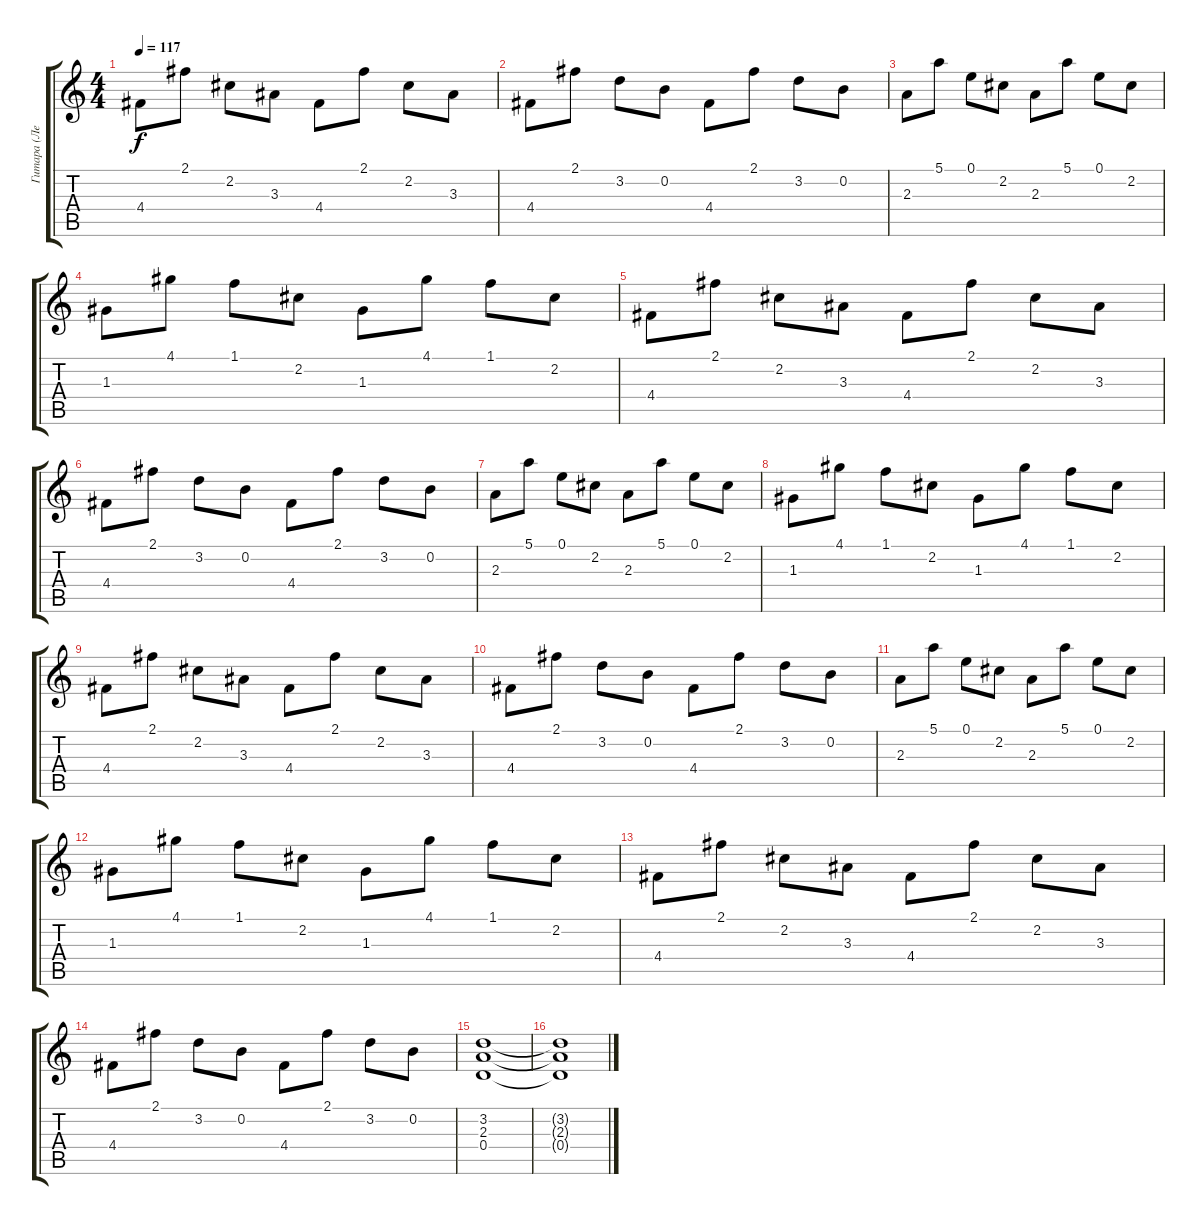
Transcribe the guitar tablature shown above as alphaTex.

\track ("Гитара (Летов)" "Гитара (Ле") {instrument overdrivenguitar}
\staff {score tabs}
\tuning (E4 B3 G3 D3 A2 E2) {hide}
\ts (4 4)
\tempo 117
\clef g2
\ks c
4.4.8{dy f} 2.1.8 2.2.8 3.3.8 4.4.8 2.1.8 2.2.8 3.3.8 |
4.4.8 2.1.8 3.2.8 0.2.8 4.4.8 2.1.8 3.2.8 0.2.8 |
2.3.8 5.1.8 0.1.8 2.2.8 2.3.8 5.1.8 0.1.8 2.2.8 |
1.3.8 4.1.8 1.1.8 2.2.8 1.3.8 4.1.8 1.1.8 2.2.8 |
4.4.8 2.1.8 2.2.8 3.3.8 4.4.8 2.1.8 2.2.8 3.3.8 |
4.4.8 2.1.8 3.2.8 0.2.8 4.4.8 2.1.8 3.2.8 0.2.8 |
2.3.8 5.1.8 0.1.8 2.2.8 2.3.8 5.1.8 0.1.8 2.2.8 |
1.3.8 4.1.8 1.1.8 2.2.8 1.3.8 4.1.8 1.1.8 2.2.8 |
4.4.8 2.1.8 2.2.8 3.3.8 4.4.8 2.1.8 2.2.8 3.3.8 |
4.4.8 2.1.8 3.2.8 0.2.8 4.4.8 2.1.8 3.2.8 0.2.8 |
2.3.8 5.1.8 0.1.8 2.2.8 2.3.8 5.1.8 0.1.8 2.2.8 |
1.3.8 4.1.8 1.1.8 2.2.8 1.3.8 4.1.8 1.1.8 2.2.8 |
4.4.8 2.1.8 2.2.8 3.3.8 4.4.8 2.1.8 2.2.8 3.3.8 |
4.4.8 2.1.8 3.2.8 0.2.8 4.4.8 2.1.8 3.2.8 0.2.8 |
(3.2 2.3 0.4).1 |
(3.2{t} 2.3{t} 0.4{t}).1
